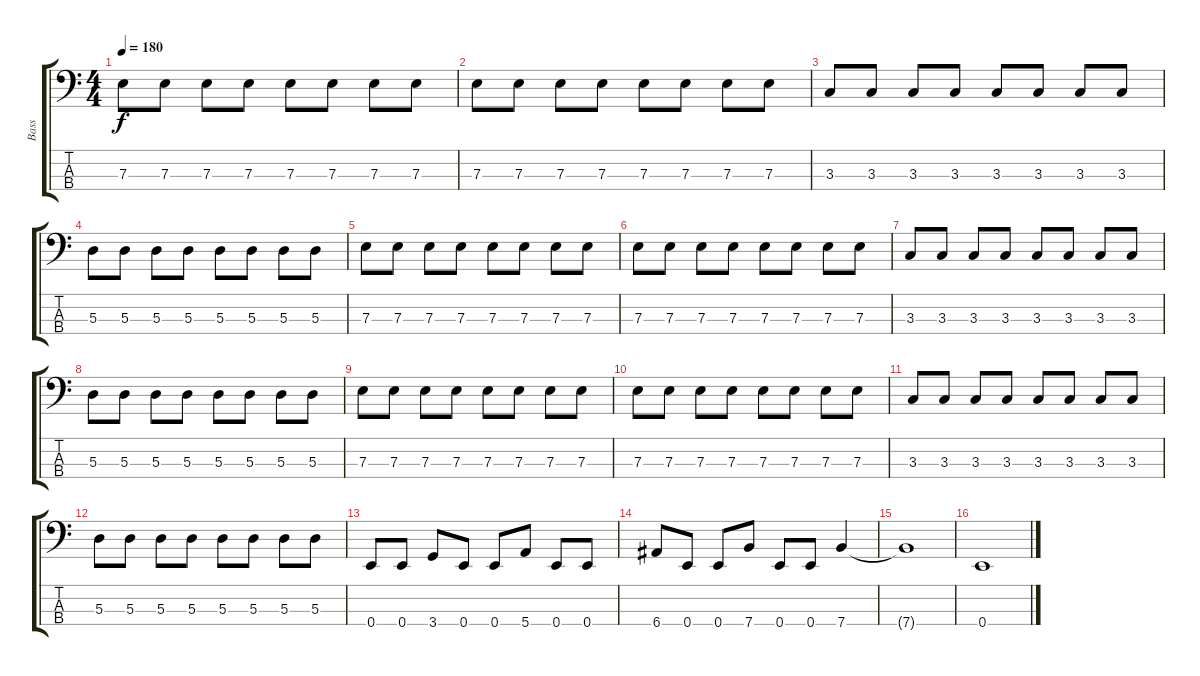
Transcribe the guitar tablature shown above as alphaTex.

\track ("Bass" "Bass") {instrument electricbassfinger}
\staff {score tabs}
\tuning (G2 D2 A1 E1) {hide}
\ts (4 4)
\tempo 180
\clef f4
\ks c
7.3.8{dy f} 7.3.8 7.3.8 7.3.8 7.3.8 7.3.8 7.3.8 7.3.8 |
7.3.8 7.3.8 7.3.8 7.3.8 7.3.8 7.3.8 7.3.8 7.3.8 |
3.3.8 3.3.8 3.3.8 3.3.8 3.3.8 3.3.8 3.3.8 3.3.8 |
5.3.8 5.3.8 5.3.8 5.3.8 5.3.8 5.3.8 5.3.8 5.3.8 |
7.3.8 7.3.8 7.3.8 7.3.8 7.3.8 7.3.8 7.3.8 7.3.8 |
7.3.8 7.3.8 7.3.8 7.3.8 7.3.8 7.3.8 7.3.8 7.3.8 |
3.3.8 3.3.8 3.3.8 3.3.8 3.3.8 3.3.8 3.3.8 3.3.8 |
5.3.8 5.3.8 5.3.8 5.3.8 5.3.8 5.3.8 5.3.8 5.3.8 |
7.3.8 7.3.8 7.3.8 7.3.8 7.3.8 7.3.8 7.3.8 7.3.8 |
7.3.8 7.3.8 7.3.8 7.3.8 7.3.8 7.3.8 7.3.8 7.3.8 |
3.3.8 3.3.8 3.3.8 3.3.8 3.3.8 3.3.8 3.3.8 3.3.8 |
5.3.8 5.3.8 5.3.8 5.3.8 5.3.8 5.3.8 5.3.8 5.3.8 |
0.4.8 0.4.8 3.4.8 0.4.8 0.4.8 5.4.8 0.4.8 0.4.8 |
6.4.8 0.4.8 0.4.8 7.4.8 0.4.8 0.4.8 7.4.4 |
7.4{t}.1 |
0.4.1
